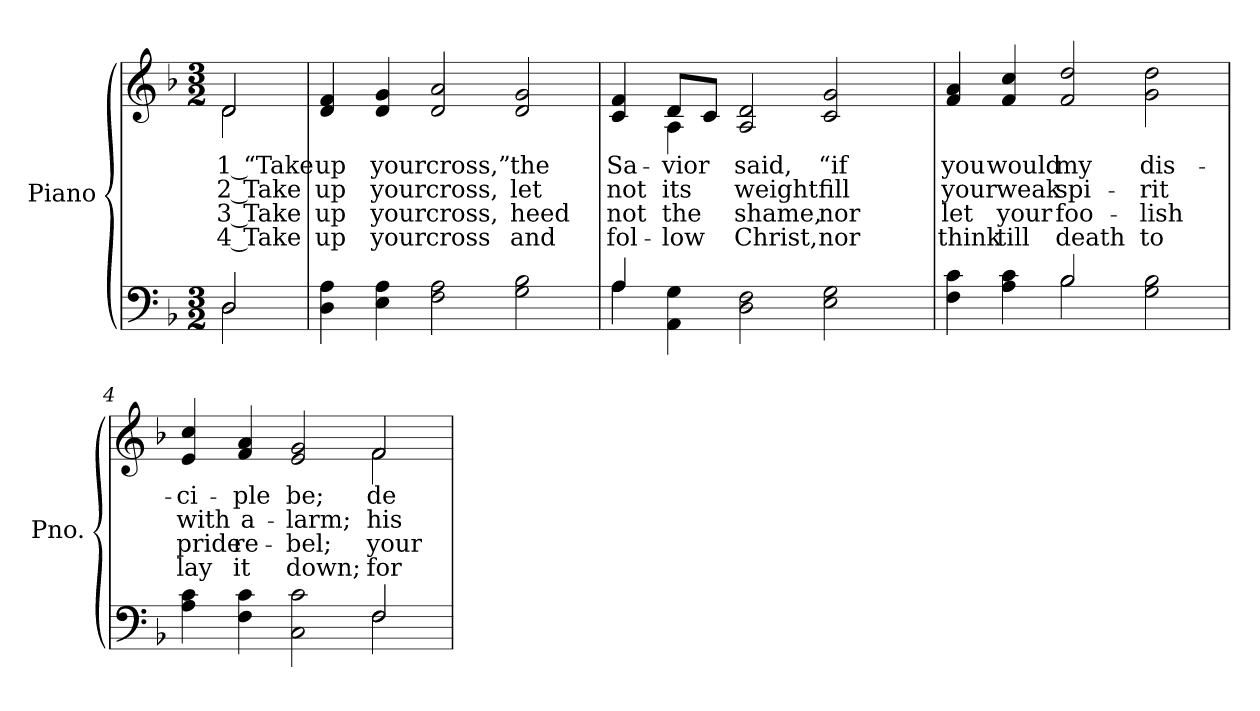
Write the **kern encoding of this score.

**kern	**kern	**text	**text	**text	**text
*part2	*part1	*part1	*part1	*part1	*part1
*staff2	*staff1	*staff1	*staff1	*staff1	*staff1
*I"Piano	*I"Piano	*	*	*	*
*I'Pno.	*I'Pno.	*	*	*	*
!!LO:PB:g=z
*clefF4	*clefG2	*	*	*	*
*k[b-]	*k[b-]	*	*	*	*
*F:	*F:	*	*	*	*
*M3/2	*M3/2	*	*	*	*
=	=	=	=	=	=
*^	*	*	*	*	*
!	!	!	!LO:LY:b:color=#000000	!LO:LY:b:color=#000000	!LO:LY:b:color=#000000	!LO:LY:b:color=#000000
*	*	*^	*	*	*	*
2Di/	2Di\	2di/	2di\	1 “Take	2 Take	3 Take	4 Take
*v	*v	*	*	*	*	*	*
*	*v	*v	*	*	*	*
=1	=1	=1	=1	=1	=1
*^	*^	*	*	*	*
!	!	!	!	!LO:LY:b:color=#000000	!LO:LY:b:color=#000000	!LO:LY:b:color=#000000	!LO:LY:b:color=#000000
*v	*v	*	*	*	*	*	*
*	*v	*v	*	*	*	*
4Di\ 4Ai	4di/ 4fi	up	up	up	up
!	!	!LO:LY:b:color=#000000	!LO:LY:b:color=#000000	!LO:LY:b:color=#000000	!LO:LY:b:color=#000000
4Ei\ 4Ai	4di/ 4gi	your	your	your	your
!	!	!LO:LY:b:color=#000000	!LO:LY:b:color=#000000	!LO:LY:b:color=#000000	!LO:LY:b:color=#000000
2Fi\ 2Ai	2di/ 2ai	cross,”	cross,	cross,	cross
!	!	!LO:LY:b:color=#000000	!LO:LY:b:color=#000000	!LO:LY:b:color=#000000	!LO:LY:b:color=#000000
2Gi\ 2B-i	2di/ 2gi	the	let	heed	and
=2	=2	=2	=2	=2	=2
*^	*	*	*	*	*
!	!	!	!LO:LY:b:color=#000000	!LO:LY:b:color=#000000	!LO:LY:b:color=#000000	!LO:LY:b:color=#000000
*	*	*^	*	*	*	*
4Ai/	4Ai\	4ci/ 4fi	4ryy	Sa-	not	not	fol-
!	!	!	!	!LO:LY:b:color=#000000	!LO:LY:b:color=#000000	!LO:LY:b:color=#000000	!LO:LY:b:color=#000000
4AAi\ 4Gi	1ryy	8di/L	4Ai\	-vior	its	-the	low
.	.	8ci/J	.	.	.	.	.
!	!	!	!	!LO:LY:b:color=#000000	!LO:LY:b:color=#000000	!LO:LY:b:color=#000000	!LO:LY:b:color=#000000
2Di\ 2Fi	.	2Ai/ 2di	1ryy	said,	weight	shame,	Christ,
!	!	!	!	!LO:LY:b:color=#000000	!LO:LY:b:color=#000000	!LO:LY:b:color=#000000	!LO:LY:b:color=#000000
2Ei\ 2Gi	.	2ci/ 2gi	.	“if	fill	nor	nor
.	4ryy	.	.	.	.	.	.
*	*	*v	*v	*	*	*	*
=3	=3	=3	=3	=3	=3	=3
!	!	!	!LO:LY:b:color=#000000	!LO:LY:b:color=#000000	!LO:LY:b:color=#000000	!LO:LY:b:color=#000000
4Fi\ 4ci	2ryy	4fi/ 4ai	you	your	let	think
!	!	!	!LO:LY:b:color=#000000	!LO:LY:b:color=#000000	!LO:LY:b:color=#000000	!LO:LY:b:color=#000000
4Ai\ 4ci	.	4fi/ 4cci	would	weak	your	till
!	!	!	!LO:LY:b:color=#000000	!LO:LY:b:color=#000000	!LO:LY:b:color=#000000	!LO:LY:b:color=#000000
2B-i/	2B-i\	2fi/ 2ddi	my	spi-	foo-	-death
!	!	!	!LO:LY:b:color=#000000	!LO:LY:b:color=#000000	!LO:LY:b:color=#000000	!LO:LY:b:color=#000000
2Gi\ 2B-i	2ryy	2gi\ 2ddi	dis-	-rit	lish	to
=4	=4	=4	=4	=4	=4	=4
!	!	!	!LO:LY:b:color=#000000	!LO:LY:b:color=#000000	!LO:LY:b:color=#000000	!LO:LY:b:color=#000000
*	*	*^	*	*	*	*
4Ai\ 4ci	1ryy	4ei/ 4cci	1ryy	-ci-	with	pride	lay
!	!	!	!	!LO:LY:b:color=#000000	!LO:LY:b:color=#000000	!LO:LY:b:color=#000000	!LO:LY:b:color=#000000
4Fi\ 4ci	.	4fi/ 4ai	.	-ple	a-	re-	-it
!	!	!	!	!LO:LY:b:color=#000000	!LO:LY:b:color=#000000	!LO:LY:b:color=#000000	!LO:LY:b:color=#000000
2Ci\ 2ci	.	2ei/ 2gi	.	be;	-larm;	bel;	down;
!	!	!	!	!LO:LY:b:color=#000000	!LO:LY:b:color=#000000	!LO:LY:b:color=#000000	!LO:LY:b:color=#000000
2Fi/	2Fi\	2fi/	2fi\	de-	his	your	for
*v	*v	*	*	*	*	*	*
*	*v	*v	*	*	*	*
=	=	=	=	=	=
*-	*-	*-	*-	*-	*-
